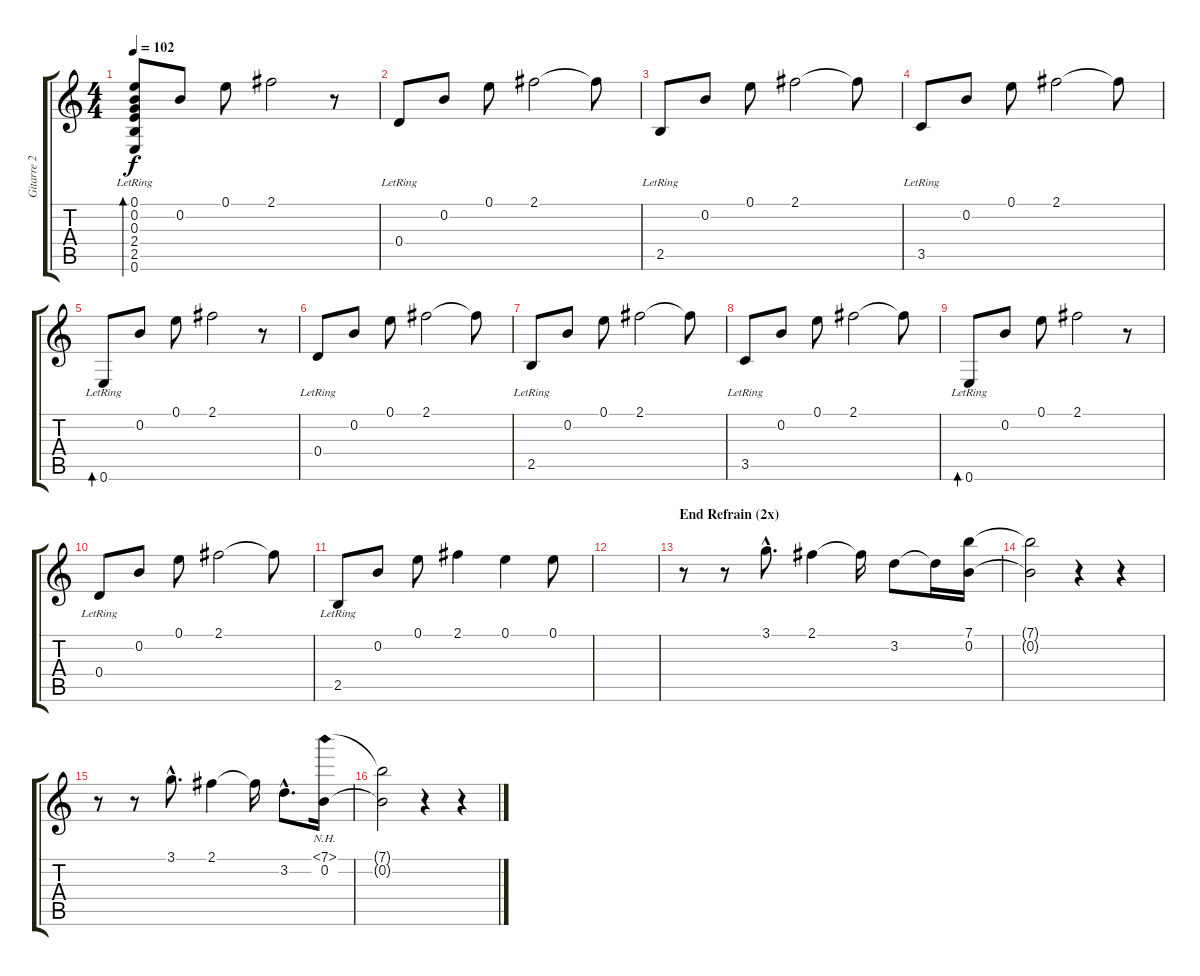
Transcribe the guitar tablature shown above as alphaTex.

\track ("Gitarre 2" "Gitarre 2") {instrument electricguitarjazz}
\staff {score tabs}
\tuning (E4 B3 G3 D3 A2 E2) {hide}
\ts (4 4)
\tempo 102
\clef g2
\ks c
(0.1{lr} 0.2{lr} 0.3{lr} 2.4{lr} 2.5{lr} 0.6{lr}).8{bd 30 dy f volume 11 instrument electricguitarjazz} 0.2.8 0.1.8 2.1.2 r.8 |
0.4{lr}.8 0.2.8 0.1.8 2.1.2 2.1{t}.8 |
2.5{lr}.8 0.2.8 0.1.8 2.1.2 2.1{t}.8 |
3.5{lr}.8 0.2.8 0.1.8 2.1.2 2.1{t}.8 |
0.6{lr}.8{bd 30 instrument electricguitarjazz} 0.2.8 0.1.8 2.1.2 r.8 |
0.4{lr}.8 0.2.8 0.1.8 2.1.2 2.1{t}.8 |
2.5{lr}.8 0.2.8 0.1.8 2.1.2 2.1{t}.8 |
3.5{lr}.8 0.2.8 0.1.8 2.1.2 2.1{t}.8 |
0.6{lr}.8{bd 30 instrument electricguitarjazz} 0.2.8 0.1.8 2.1.2 r.8 |
0.4{lr}.8 0.2.8 0.1.8 2.1.2 2.1{t}.8 |
2.5{lr}.8 0.2.8 0.1.8 2.1.4 0.1.4 0.1.8 |
|
\section ("" "End Refrain (2x)")
r.8{volume 10} r.8 3.1{hac}.8{d} 2.1.4 2.1{t}.16 3.2.8 3.2{t}.16 (7.1 0.2).16 |
(7.1{t} 0.2{t}).2 r.4 r.4 |
r.8 r.8 3.1{hac}.8{d} 2.1.4 2.1{t}.16 3.2{hac}.8{d} (7.1{nh} 0.2).16 |
(7.1{t} 0.2{t}).2 r.4 r.4
